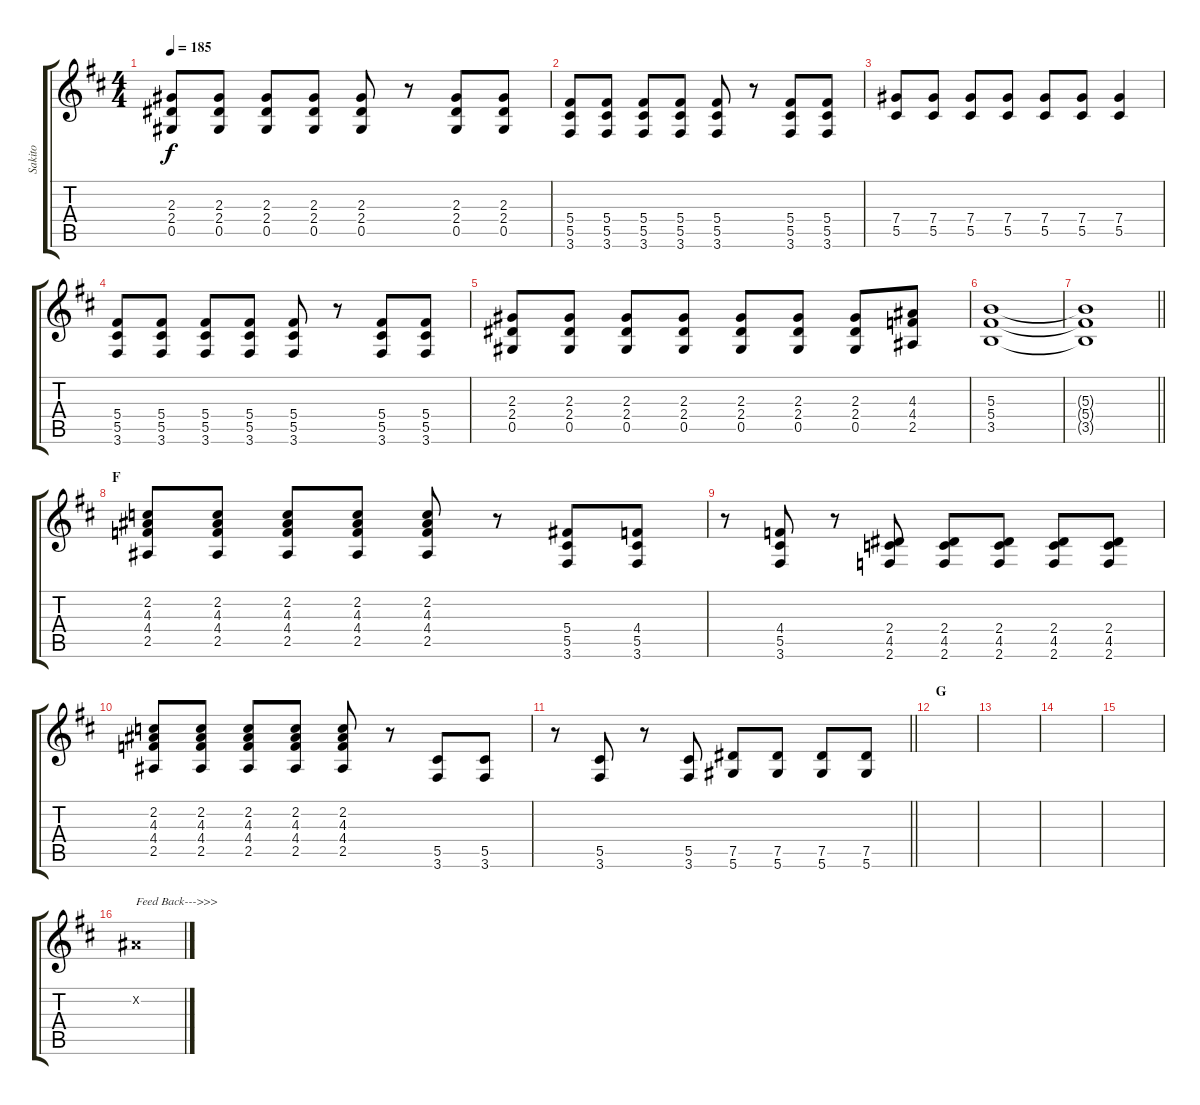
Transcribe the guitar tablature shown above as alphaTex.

\track ("Sakito" "Sakito") {instrument distortionguitar}
\staff {score tabs}
\tuning (Eb4 Bb3 Gb3 Db3 Ab2 Eb2) {hide}
\ts (4 4)
\tempo 185
\clef g2
\ks d
(2.3 2.4 0.5).8{dy f} (2.3 2.4 0.5).8 (2.3 2.4 0.5).8 (2.3 2.4 0.5).8 (2.3 2.4 0.5).8 r.8 (2.3 2.4 0.5).8 (2.3 2.4 0.5).8 |
(5.4 5.5 3.6).8 (5.4 5.5 3.6).8 (5.4 5.5 3.6).8 (5.4 5.5 3.6).8 (5.4 5.5 3.6).8 r.8 (5.4 5.5 3.6).8 (5.4 5.5 3.6).8 |
(7.4 5.5).8 (7.4 5.5).8 (7.4 5.5).8 (7.4 5.5).8 (7.4 5.5).8 (7.4 5.5).8 (7.4 5.5).4 |
(5.4 5.5 3.6).8 (5.4 5.5 3.6).8 (5.4 5.5 3.6).8 (5.4 5.5 3.6).8 (5.4 5.5 3.6).8 r.8 (5.4 5.5 3.6).8 (5.4 5.5 3.6).8 |
(2.3 2.4 0.5).8 (2.3 2.4 0.5).8 (2.3 2.4 0.5).8 (2.3 2.4 0.5).8 (2.3 2.4 0.5).8 (2.3 2.4 0.5).8 (2.3 2.4 0.5).8 (4.3 4.4 2.5).8 |
(5.3 5.4 3.5).1 |
\barLineRight lightlight
(5.3{t} 5.4{t} 3.5{t}).1 |
\section ("" "F")
(2.2 4.3 4.4 2.5).8 (2.2 4.3 4.4 2.5).8 (2.2 4.3 4.4 2.5).8 (2.2 4.3 4.4 2.5).8 (2.2 4.3 4.4 2.5).8 r.8 (5.4 5.5 3.6).8 (4.4 5.5 3.6).8 |
r.8 (4.4 5.5 3.6).8 r.8 (2.4 4.5 2.6).8 (2.4 4.5 2.6).8 (2.4 4.5 2.6).8 (2.4 4.5 2.6).8 (2.4 4.5 2.6).8 |
(2.2 4.3 4.4 2.5).8 (2.2 4.3 4.4 2.5).8 (2.2 4.3 4.4 2.5).8 (2.2 4.3 4.4 2.5).8 (2.2 4.3 4.4 2.5).8 r.8 (5.5 3.6).8 (5.5 3.6).8 |
\barLineRight lightlight
r.8 (5.5 3.6).8 r.8 (5.5 3.6).8 (7.5 5.6).8 (7.5 5.6).8 (7.5 5.6).8 (7.5 5.6).8 |
\section ("" "G")
|
|
|
|
0.2{x}.1{txt "Feed Back--->>>"}
